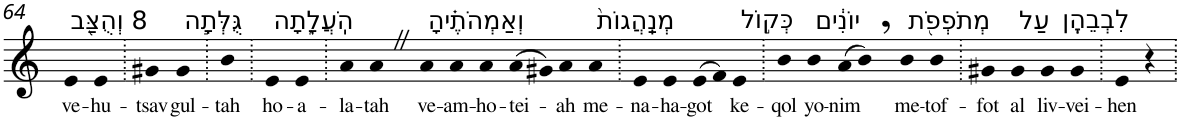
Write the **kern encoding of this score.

**kern	**text
*part1	*part1
*staff1	*staff1
*I"Piano	*
*I'Pno	*
!!LO:PB:g=z
*clefG2	*
*k[]	*
=64	=64
!LO:TX:a:t=8 וְהֻצַּ֖ב	!
!	!LO:LY:b
4e	ve-
!	!LO:LY:b
4e	-hu-
=65.	=65.
!	!LO:LY:b
4g#X	-tsav
!LO:TX:a:t=גֻּלְּתָ֣ה	!
!	!LO:LY:b
4g#	gul-
=66.	=66.
!	!LO:LY:b
4b	-tah
=67.	=67.
!LO:TX:a:t=הֹֽעֲלָ֑תָה	!
!	!LO:LY:b
4e	ho-
!	!LO:LY:b
4e	-a-
=68.	=68.
!	!LO:LY:b
4a	-la-
!	!LO:LY:b
4aZ	-tah
!LO:TX:a:t=וְאַמְהֹתֶ֗יהָ	!
!	!LO:LY:b
4a	ve-
!	!LO:LY:b
4a	-am-
!	!LO:LY:b
4a	-ho-
!	!LO:LY:b
(>8a	-tei-
8g#X)	.
!	!LO:LY:b
4a	-ah
!LO:TX:a:t=מְנַֽהֲגוֹת֙	!
!	!LO:LY:b
4a	me-
=69.	=69.
!	!LO:LY:b
4e	-na-
!	!LO:LY:b
4e	-ha-
!	!LO:LY:b
(>8e	-got
8f)	.
!LO:TX:a:t=כְּק֣וֹל	!
!	!LO:LY:b
4e	ke-
=70.	=70.
!	!LO:LY:b
4b	-qol
!LO:TX:a:t=יוֹנִ֔ים	!
!	!LO:LY:b
4b	yo-
!	!LO:LY:b
(>8a	-nim
8b,)	.
!LO:TX:a:t=מְתֹפְפֹ֖ת	!
!	!LO:LY:b
4b	me-
!	!LO:LY:b
4b	-tof-
=71.	=71.
!	!LO:LY:b
4g#X	-fot
!LO:TX:a:t=עַל	!
!	!LO:LY:b
4g#	al
!LO:TX:a:t=לִבְבֵהֶֽן	!
!	!LO:LY:b
4g#	liv-
!	!LO:LY:b
4g#	-vei-
=72.	=72.
!	!LO:LY:b
4e	-hen
4r	.
=.	=.
*-	*-
